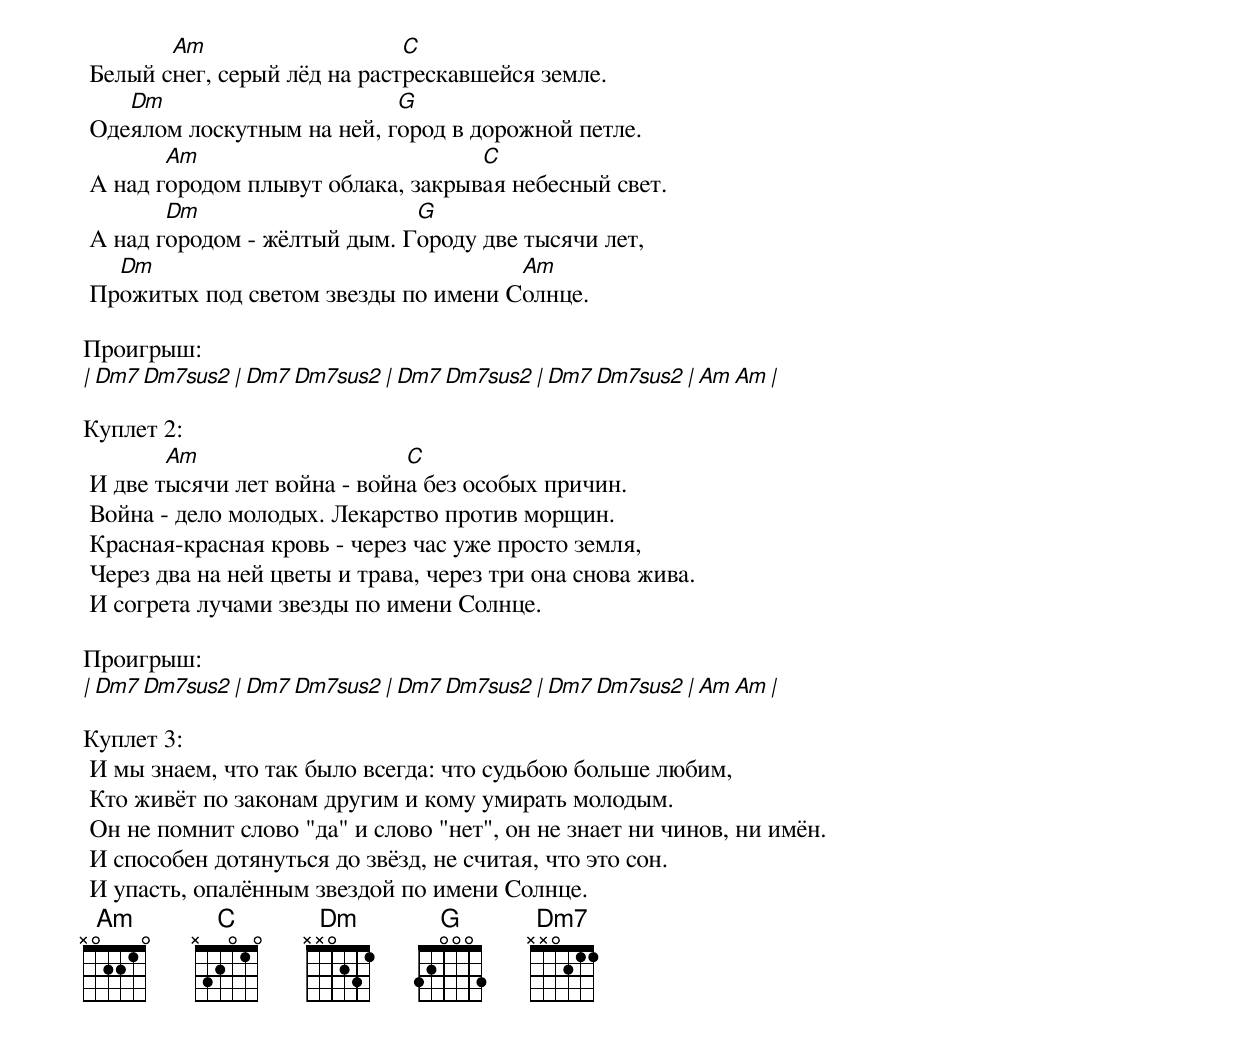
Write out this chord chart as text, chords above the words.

        Am                    C
 Белый снег, серый лёд на растрескавшейся земле.
    Dm                      G
 Одеялом лоскутным на ней, город в дорожной петле.
        Am                          C
 А над городом плывут облака, закрывая небесный свет.
        Dm                    G
 А над городом - жёлтый дым. Городу две тысячи лет,
   Dm                                 Am
 Прожитых под светом звезды по имени Солнце.

Проигрыш:
 | Dm7 Dm7sus2 | Dm7 Dm7sus2 | Dm7 Dm7sus2 | Dm7 Dm7sus2 | Am Am |

Куплет 2:
        Am                    C
 И две тысячи лет война - война без особых причин.
 Война - дело молодых. Лекарство против морщин.
 Красная-красная кровь - через час уже просто земля,
 Через два на ней цветы и трава, через три она снова жива.
 И согрета лучами звезды по имени Солнце.

Проигрыш:
 | Dm7 Dm7sus2 | Dm7 Dm7sus2 | Dm7 Dm7sus2 | Dm7 Dm7sus2 | Am Am |

Куплет 3:
 И мы знаем, что так было всегда: что судьбою больше любим,
 Кто живёт по законам другим и кому умирать молодым.
 Он не помнит слово "да" и слово "нет", он не знает ни чинов, ни имён.
 И способен дотянуться до звёзд, не считая, что это сон.
 И упасть, опалённым звездой по имени Солнце.
